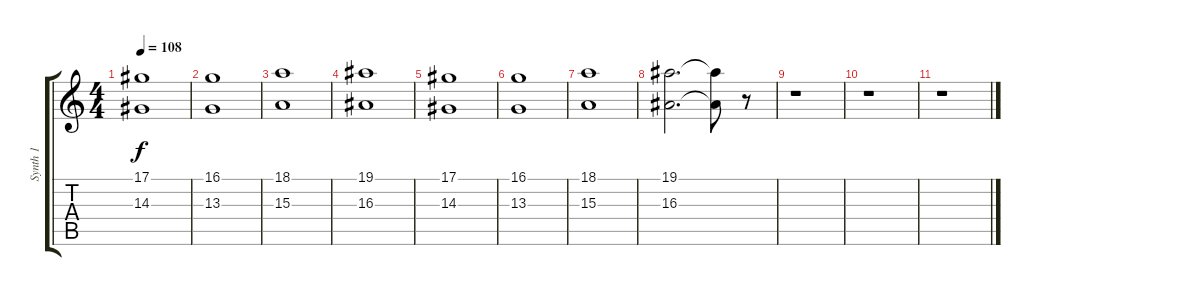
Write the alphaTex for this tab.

\track ("Synth 1" "Synth 1") {instrument synthstrings1}
\staff {score tabs}
\tuning (Eb4 Bb3 Gb3 Db3 Ab2 Db2) {hide}
\ts (4 4)
\tempo 108
\clef g2
\ks c
(17.1 14.3).1{dy f} |
(16.1 13.3).1 |
(18.1 15.3).1 |
(19.1 16.3).1 |
(17.1 14.3).1 |
(16.1 13.3).1 |
(18.1 15.3).1 |
(19.1 16.3).2{d} (19.1{t} 16.3{t}).8 r.8 |
r.1 |
r.1 |
r.1
